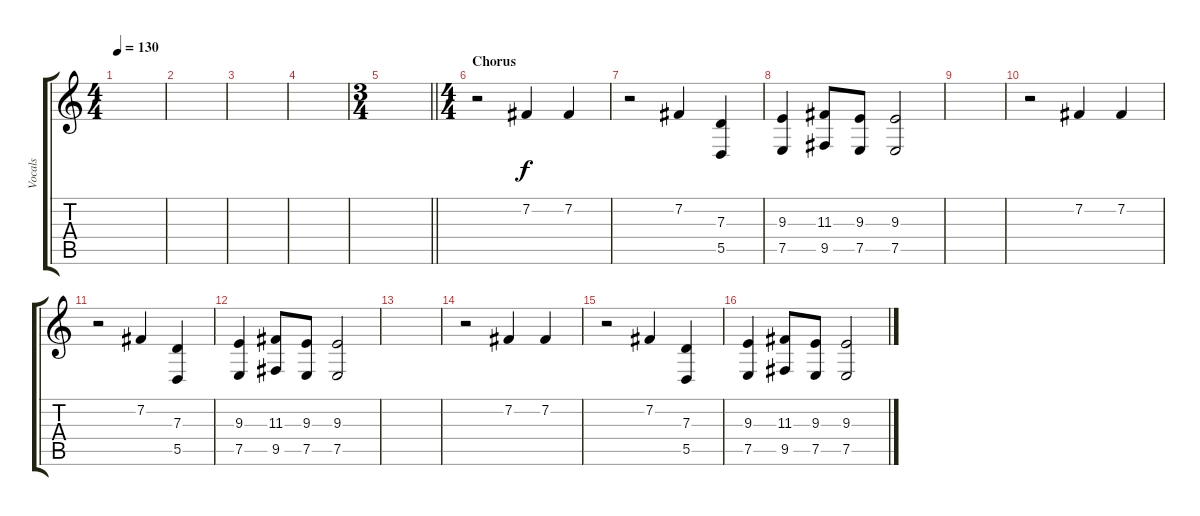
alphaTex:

\track ("Vocals" "Vocals") {instrument choiraahs}
\staff {score tabs}
\tuning (E4 B3 G3 D3 A2 D2) {hide}
\ts (4 4)
\tempo 130
\clef g2
\ks c
|
|
|
|
\ts (3 4)
\barLineRight lightlight
|
\ts (4 4)
\section ("" "Chorus")
r.2 7.2.4 7.2.4 |
r.2 7.2.4 (7.3 5.5).4 |
(9.3 7.5).4 (11.3 9.5).8 (9.3 7.5).8 (9.3 7.5).2 |
|
r.2 7.2.4 7.2.4 |
r.2 7.2.4 (7.3 5.5).4 |
(9.3 7.5).4 (11.3 9.5).8 (9.3 7.5).8 (9.3 7.5).2 |
|
r.2 7.2.4 7.2.4 |
r.2 7.2.4 (7.3 5.5).4 |
(9.3 7.5).4 (11.3 9.5).8 (9.3 7.5).8 (9.3 7.5).2
